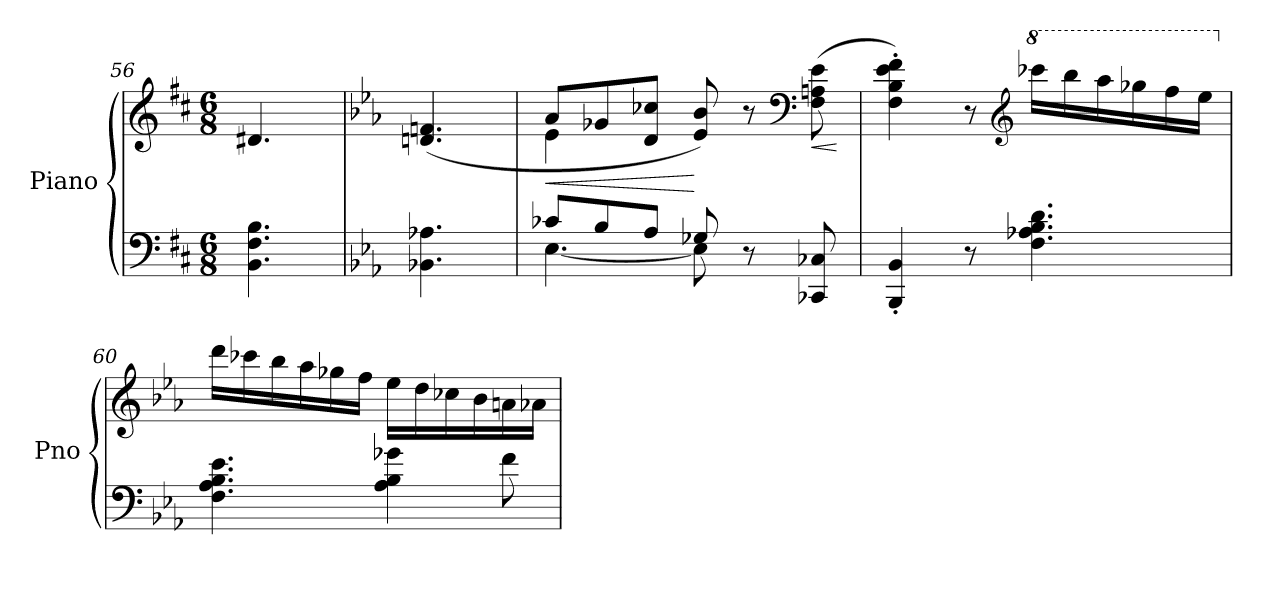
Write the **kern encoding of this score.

**kern	**kern	**dynam
*part1	*part1	*part1
*staff2	*staff1	*staff1/2
*I"Piano	*	*
*I'Pno	*	*
*clefF4	*clefG2	*
*k[f#c#]	*k[f#c#]	*
*M6/8	*M6/8	*
=56	=56	=56
4.BB\ 4.F#\ 4.B\	4.d#X/	.
=57	=57	=57
*k[b-e-a-]	*k[b-e-a-]	*
4.BB-X\ 4.A-X\	(4.dn/ 4.fn/	.
=58	=58	=58
*^	*	*
!	!	!	!LO:HP:b
*	*	*^	*
8c-X/L	[4.E-\	8a-/L	4e-\	<
8B-/	.	8g-X/	.	.
8A-/J	.	8d/ 8cc-X/J	2ryy	.
8G-X/	8E-\]	8e-/ 8b-/)	.	[
8r	4ryy	8r	.	.
*	*	*clefF4	*	*
!	!	!	!	!LO:HP:b
8CC-X/ 8C-X/	.	(>8F\ 8An\ 8e-\	.	<
*v	*v	*	*	*
*	*v	*v	*
.	.	[
=59	=59	=59
4BBB-/' 4BB-/'	4F\' 4B-\' 4e-\' 4f\')	.
8r	8r	.
*	*clefG2	*
*	*8va	*
4.F\ 4.A-X\ 4.B-\ 4.d\	16cccc-X\LL	.
.	16bbb-\	.
.	16aaa-\	.
.	16ggg-X\	.
.	16fff\	.
.	16eee-\JJ	.
!!LO:PB:g=z
=60	=60	=60
*	*X8va	*
4.F\ 4.A-\ 4.B-\ 4.e-\	16ddd\LL	.
.	16ccc-X\	.
.	16bb-\	.
.	16aa-\	.
.	16gg-X\	.
.	16ff\JJ	.
4A-\ 4B-\ 4g-X\	16ee-\LL	.
.	16dd\	.
.	16cc-X\	.
.	16b-\	.
8f\	16an\	.
.	16a-X\JJ	.
=	=	=
*-	*-	*-
